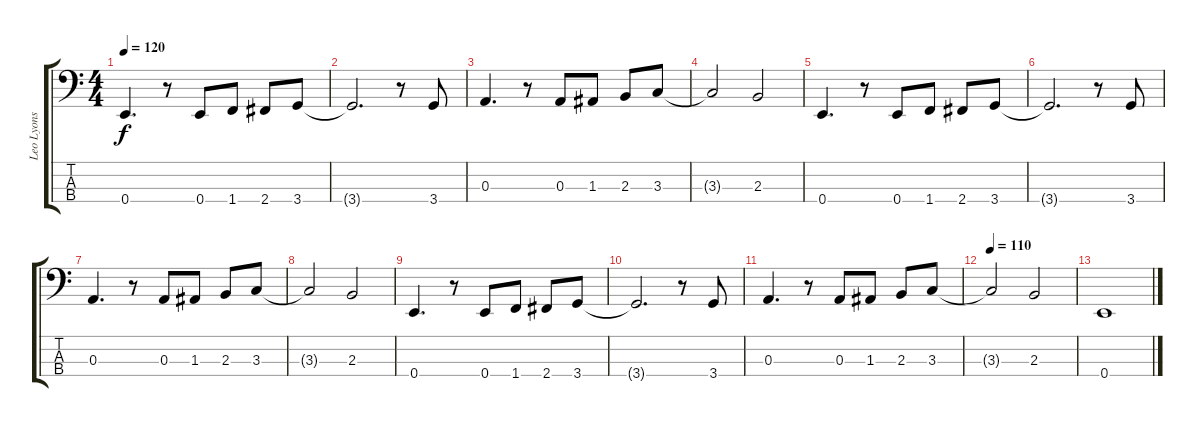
\track ("Leo Lyons" "Leo Lyons") {instrument electricbassfinger}
\staff {score tabs}
\tuning (G2 D2 A1 E1) {hide}
\ts (4 4)
\tempo 120
\clef f4
\ks c
0.4.4{d dy f} r.8 0.4.8 1.4.8 2.4.8 3.4.8 |
3.4{t}.2{d} r.8 3.4.8 |
0.3.4{d} r.8 0.3.8 1.3.8 2.3.8 3.3.8 |
3.3{t}.2 2.3.2 |
0.4.4{d} r.8 0.4.8 1.4.8 2.4.8 3.4.8 |
3.4{t}.2{d} r.8 3.4.8 |
0.3.4{d} r.8 0.3.8 1.3.8 2.3.8 3.3.8 |
3.3{t}.2 2.3.2 |
0.4.4{d} r.8 0.4.8 1.4.8 2.4.8 3.4.8 |
3.4{t}.2{d} r.8 3.4.8 |
0.3.4{d} r.8 0.3.8 1.3.8 2.3.8 3.3.8 |
\tempo 110
3.3{t}.2 2.3.2 |
0.4.1
